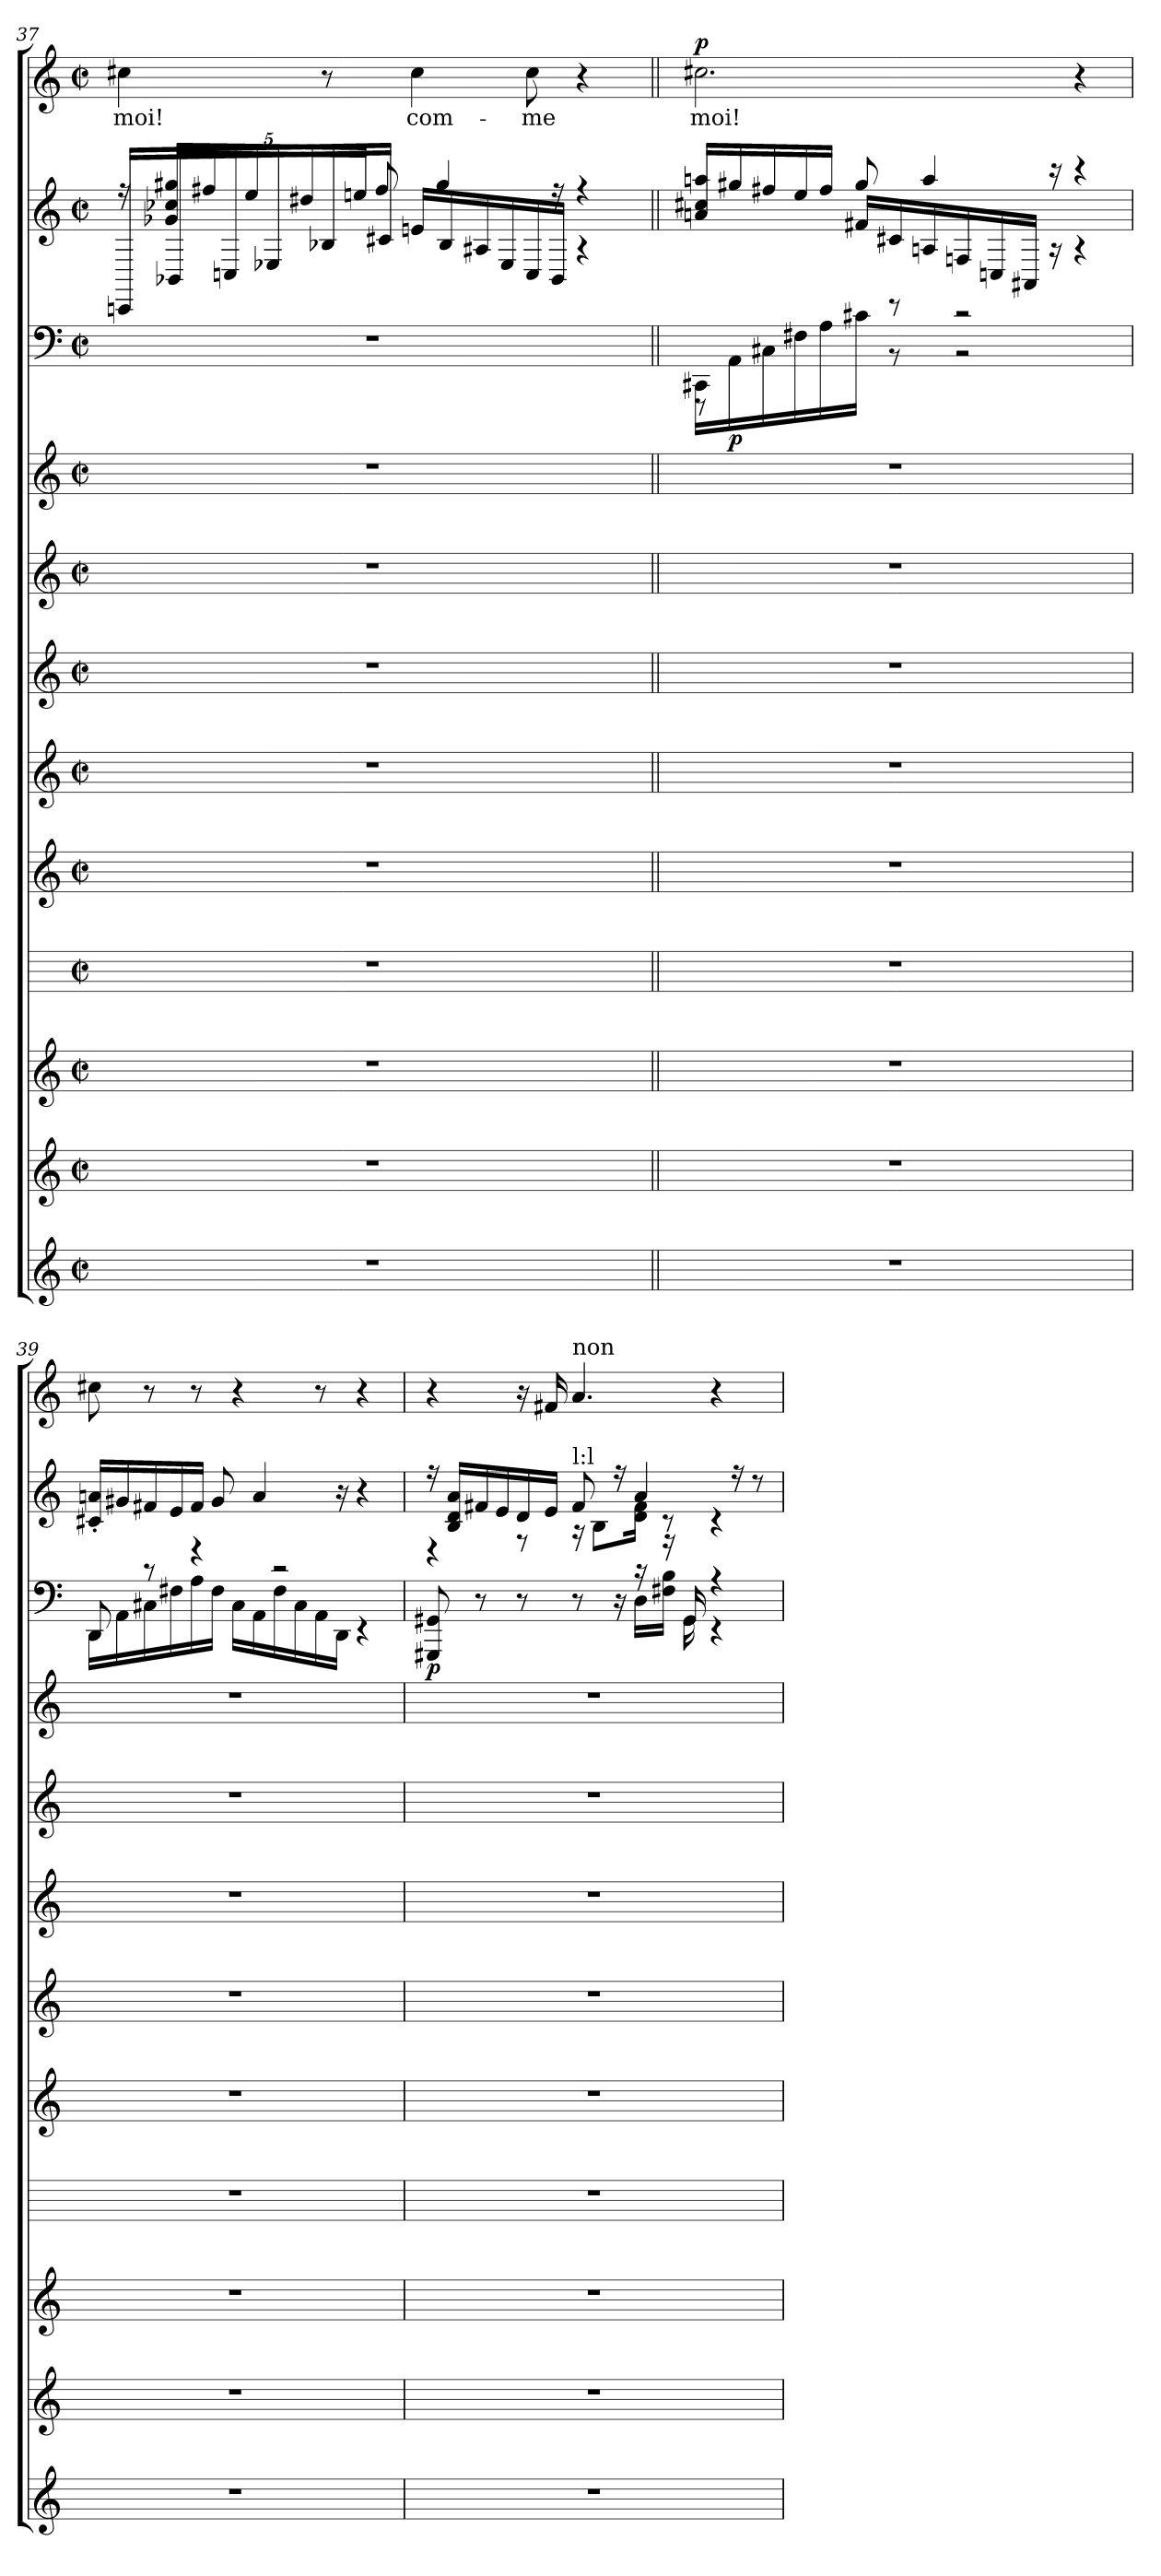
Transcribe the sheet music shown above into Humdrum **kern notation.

**kern	**kern	**kern	**kern	**kern	**kern	**kern	**kern	**kern	**kern	**dynam	**kern	**kern	**text	**dynam
*part12	*part11	*part10	*part9	*part8	*part7	*part6	*part5	*part4	*part3	*part3	*part2	*part1	*part1	*part1
*staff12	*staff11	*staff10	*staff9	*staff8	*staff7	*staff6	*staff5	*staff4	*staff3	*staff3	*staff2	*staff1	*staff1	*staff1
*clefG2	*clefG2	*clefG2	*	*clefG2	*clefG2	*clefG2	*clefG2	*clefG2	*clefF4	*	*clefG2	*clefG2	*	*
*k[]	*k[]	*k[]	*k[]	*k[]	*k[]	*k[]	*k[]	*k[]	*k[]	*	*k[]	*k[]	*	*
*C:	*C:	*C:	*C:	*C:	*C:	*C:	*C:	*C:	*C:	*	*C:	*C:	*	*
*M2/2	*M2/2	*M2/2	*M2/2	*M2/2	*M2/2	*M2/2	*M2/2	*M2/2	*M2/2	*	*M2/2	*M2/2	*	*
*met(c|)	*met(c|)	*met(c|)	*met(c|)	*met(c|)	*met(c|)	*met(c|)	*met(c|)	*met(c|)	*met(c|)	*	*met(c|)	*met(c|)	*	*
=37	=37	=37	=37	=37	=37	=37	=37	=37	=37	=37	=37	=37	=37	=37
*	*	*	*	*	*	*	*	*	*^	*	*^	*	*	*
1r	1r	1r	1r	1r	1r	1r	1r	1r	1r	8ryy	.	16r	16CCn/LL	4cc#\	moi!	.
.	.	.	.	.	.	.	.	.	.	.	.	20g-X/ 20cc-X/ 20gg#/LL	16BB-X/	.	.	.
.	.	.	.	.	.	.	.	.	.	.	.	20ff#/	.	.	.	.
.	.	.	.	.	.	.	.	.	.	8ryy	.	.	16Cn/	.	.	.
.	.	.	.	.	.	.	.	.	.	.	.	20ee/	.	.	.	.
.	.	.	.	.	.	.	.	.	.	.	.	.	16E-X/	.	.	.
.	.	.	.	.	.	.	.	.	.	.	.	20dd#X/	.	.	.	.
.	.	.	.	.	.	.	.	.	.	8ryy	.	.	16B-X\	8r	.	.
.	.	.	.	.	.	.	.	.	.	.	.	20een/JJ	.	.	.	.
.	.	.	.	.	.	.	.	.	.	.	.	8ff#/	16c#X\JJ	.	.	.
.	.	.	.	.	.	.	.	.	.	8ryy	.	.	16en\LL	4cc#\	com-	.
.	.	.	.	.	.	.	.	.	.	.	.	4gg#/	16B-\	.	.	.
.	.	.	.	.	.	.	.	.	.	8ryy	.	.	16A#X/	.	.	.
.	.	.	.	.	.	.	.	.	.	.	.	.	16E-/	.	.	.
.	.	.	.	.	.	.	.	.	.	8ryy	.	.	16C/	8cc#\	me	.
.	.	.	.	.	.	.	.	.	.	.	.	16r	16BB-/JJ	.	.	.
.	.	.	.	.	.	.	.	.	.	8ryy	.	4r	4r	4r	.	.
.	.	.	.	.	.	.	.	.	.	8ryy	.	.	.	.	.	.
=38||	=38||	=38||	=38||	=38||	=38||	=38||	=38||	=38||	=38||	=38||	=38||	=38||	=38||	=38||	=38||	=38||
1r	1r	1r	1r	1r	1r	1r	1r	1r	16CC#\LL	8r	.	16an/ 16cc#X/ 16aan/LL	4ryy	2.cc#\	moi!	p
.	.	.	.	.	.	.	.	.	16AA\	.	p	16gg#/	.	.	.	.
.	.	.	.	.	.	.	.	.	16C#\	8ryy	.	16ff#/	.	.	.	.
.	.	.	.	.	.	.	.	.	16F#\	.	.	16ee/	.	.	.	.
.	.	.	.	.	.	.	.	.	16A\	8ryy	.	16ff#/JJ	16ryy	.	.	.
.	.	.	.	.	.	.	.	.	16c#\JJ	.	.	8gg#/	16f#\LL	.	.	.
.	.	.	.	.	.	.	.	.	8r	8r	.	.	16c#\	.	.	.
.	.	.	.	.	.	.	.	.	.	.	.	4aa/	16An\	.	.	.
.	.	.	.	.	.	.	.	.	2r	2r	.	.	16Fn/	.	.	.
.	.	.	.	.	.	.	.	.	.	.	.	.	16Cn/	.	.	.
.	.	.	.	.	.	.	.	.	.	.	.	.	16AA#X/JJ	.	.	.
.	.	.	.	.	.	.	.	.	.	.	.	16r	16r	.	.	.
.	.	.	.	.	.	.	.	.	.	.	.	4r	4r	4r	.	.
*	*	*	*	*	*	*	*	*	*	*	*	*v	*v	*	*	*
!!LO:PB:g=z
=39	=39	=39	=39	=39	=39	=39	=39	=39	=39	=39	=39	=39	=39	=39	=39
1r	1r	1r	1r	1r	1r	1r	1r	1r	8DD/	16DD\LL	.	16c#X'/ 16an'/LL	8cc#\	.	.
.	.	.	.	.	.	.	.	.	.	16AA\	.	16g#/	.	.	.
.	.	.	.	.	.	.	.	.	8r	16C#\	.	16f#X/	8r	.	.
.	.	.	.	.	.	.	.	.	.	16F#\	.	16e/	.	.	.
.	.	.	.	.	.	.	.	.	4r	16A\	.	16f#/JJ	8r	.	.
.	.	.	.	.	.	.	.	.	.	16F#\JJ	.	8g#/	.	.	.
.	.	.	.	.	.	.	.	.	.	16C#\LL	.	.	4r	.	.
.	.	.	.	.	.	.	.	.	.	16AA\	.	4a/	.	.	.
.	.	.	.	.	.	.	.	.	2r	16F#\	.	.	.	.	.
.	.	.	.	.	.	.	.	.	.	16C#\	.	.	.	.	.
.	.	.	.	.	.	.	.	.	.	16AA\	.	.	8r	.	.
.	.	.	.	.	.	.	.	.	.	16DD\JJ	.	16r	.	.	.
.	.	.	.	.	.	.	.	.	.	4r	.	4r	4r	.	.
=40	=40	=40	=40	=40	=40	=40	=40	=40	=40	=40	=40	=40	=40	=40	=40
*	*	*	*	*	*	*	*	*	*	*	*	*^	*	*	*
1r	1r	1r	1r	1r	1r	1r	1r	1r	8GGG#/ 8GG#/	2ryy	p	16r	4r	4r	.	.
.	.	.	.	.	.	.	.	.	.	.	.	16B/ 16d/ 16a/LL	.	.	.	.
.	.	.	.	.	.	.	.	.	8r	.	.	16f#/	.	.	.	.
.	.	.	.	.	.	.	.	.	.	.	.	16e/	.	.	.	.
.	.	.	.	.	.	.	.	.	8r	.	.	16d/	8r	16r	.	.
.	.	.	.	.	.	.	.	.	.	.	.	16e/JJ	.	16f#/	.	.
!	!	!	!	!	!	!	!	!	!	!	!	!	!	!LO:TX:t=non	!	!
!	!	!	!	!	!	!	!	!	!	!	!	!LO:TX:t=l&colon;l	!	!	!	!
.	.	.	.	.	.	.	.	.	8r	.	.	8f#/	16r	4.a/	.	.
.	.	.	.	.	.	.	.	.	.	.	.	.	8B\L	.	.	.
.	.	.	.	.	.	.	.	.	16r	16ryy	.	16r	.	.	.	.
.	.	.	.	.	.	.	.	.	16r	16D\LL	.	4a/	16d\ 16f#\Jk	.	.	.
.	.	.	.	.	.	.	.	.	16r	16F#\ 16B\JJ	.	.	8r	.	.	.
.	.	.	.	.	.	.	.	.	16GG#/	16GG#\	.	.	.	.	.	.
.	.	.	.	.	.	.	.	.	4r	4r	.	.	4r	4r	.	.
.	.	.	.	.	.	.	.	.	.	.	.	16r	.	.	.	.
.	.	.	.	.	.	.	.	.	.	.	.	8r	.	.	.	.
*	*	*	*	*	*	*	*	*	*v	*v	*	*	*	*	*	*
*	*	*	*	*	*	*	*	*	*	*	*v	*v	*	*	*
=	=	=	=	=	=	=	=	=	=	=	=	=	=	=
*-	*-	*-	*-	*-	*-	*-	*-	*-	*-	*-	*-	*-	*-	*-
